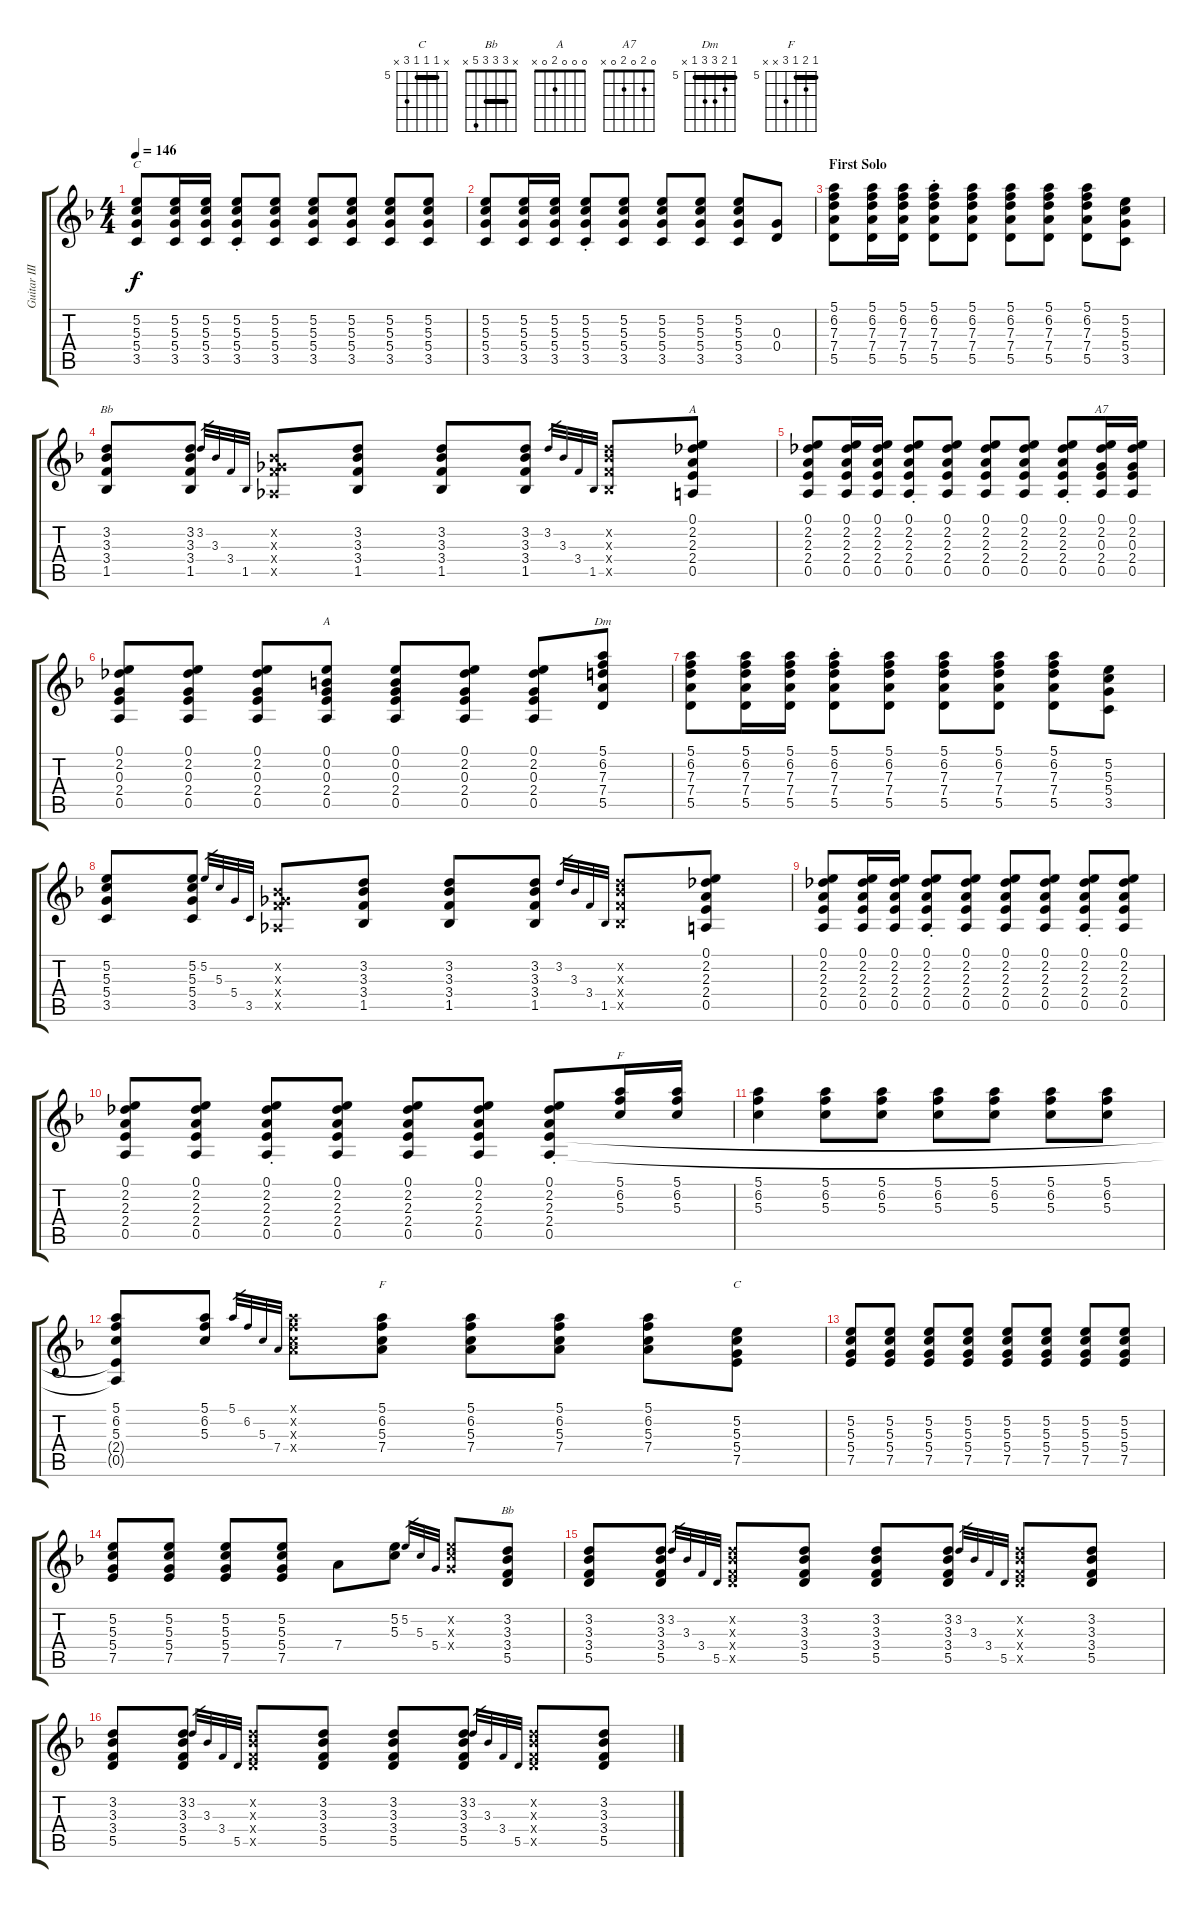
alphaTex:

\track ("Guitar III" "Guitar III") {instrument electricguitarclean}
\staff {score tabs}
\tuning (E4 B3 G3 D3 A2 E2) {hide}
\chord ("C" x 5 5 5 3 x) {barre 5}
\chord ("Bb" x 3 3 3 1 x) {barre 3}
\chord ("A" 0 2 2 2 0 x)
\chord ("A7" 0 2 0 2 0 x)
\chord ("A" 0 0 0 2 0 x)
\chord ("Dm" 5 6 7 7 5 x) {firstfret 5 barre 5}
\chord ("F" 5 6 5 x x x) {firstfret 5 barre 5}
\chord ("F" 5 6 5 7 x x) {firstfret 5 barre 5}
\chord ("C" x 5 5 5 7 x) {firstfret 5 barre 5}
\chord ("Bb" x 3 3 3 5 x) {barre 3}
\ts (4 4)
\tempo 146
\clef g2
\ks f
(5.2 5.3 5.4 3.5).8{ch "C" dy f} (5.2 5.3 5.4 3.5).16 (5.2 5.3 5.4 3.5).16 (5.2{st} 5.3{st} 5.4{st} 3.5{st}).8 (5.2 5.3 5.4 3.5).8 (5.2 5.3 5.4 3.5).8 (5.2 5.3 5.4 3.5).8 (5.2 5.3 5.4 3.5).8 (5.2 5.3 5.4 3.5).8 |
(5.2 5.3 5.4 3.5).8 (5.2 5.3 5.4 3.5).16 (5.2 5.3 5.4 3.5).16 (5.2{st} 5.3{st} 5.4{st} 3.5{st}).8 (5.2 5.3 5.4 3.5).8 (5.2 5.3 5.4 3.5).8 (5.2 5.3 5.4 3.5).8 (5.2 5.3 5.4 3.5).8 (0.3 0.4).8 |
\section ("" "First Solo")
(5.1 6.2 7.3 7.4 5.5).8 (5.1 6.2 7.3 7.4 5.5).16 (5.1 6.2 7.3 7.4 5.5).16 (5.1{st} 6.2{st} 7.3{st} 7.4{st} 5.5{st}).8 (5.1 6.2 7.3 7.4 5.5).8 (5.1 6.2 7.3 7.4 5.5).8 (5.1 6.2 7.3 7.4 5.5).8 (5.1 6.2 7.3 7.4 5.5).8 (5.2 5.3 5.4 3.5).8 |
(3.2 3.3 3.4 1.5).8{ch "Bb"} (3.2 3.3 3.4 1.5).8 3.2.32{gr} 3.3.32{gr} 3.4.32{gr} 1.5.32{gr} (-1.2{x} -1.3{x} 3.4{x} -1.5{x}).8 (3.2 3.3 3.4 1.5).8 (3.2 3.3 3.4 1.5).8 (3.2 3.3 3.4 1.5).8 3.2.32{gr} 3.3.32{gr} 3.4.32{gr} 1.5.32{gr} (3.2{x} 3.3{x} 3.4{x} 1.5{x}).8 (0.1 2.2 2.3 2.4 0.5).8{ch "A"} |
(0.1 2.2 2.3 2.4 0.5).8 (0.1 2.2 2.3 2.4 0.5).16 (0.1 2.2 2.3 2.4 0.5).16 (0.1{st} 2.2{st} 2.3{st} 2.4{st} 0.5{st}).8 (0.1 2.2 2.3 2.4 0.5).8 (0.1 2.2 2.3 2.4 0.5).8 (0.1 2.2 2.3 2.4 0.5).8 (0.1{st} 2.2{st} 2.3{st} 2.4{st} 0.5{st}).8 (0.1 2.2 0.3 2.4 0.5).16{ch "A7"} (0.1 2.2 0.3 2.4 0.5).16 |
(0.1 2.2 0.3 2.4 0.5).8 (0.1 2.2 0.3 2.4 0.5).8 (0.1 2.2 0.3 2.4 0.5).8 (0.1 0.2 0.3 2.4 0.5).8{ch "A"} (0.1 0.2 0.3 2.4 0.5).8 (0.1 2.2 0.3 2.4 0.5).8 (0.1 2.2 0.3 2.4 0.5).8 (5.1 6.2 7.3 7.4 5.5).8{ch "Dm"} |
(5.1 6.2 7.3 7.4 5.5).8 (5.1 6.2 7.3 7.4 5.5).16 (5.1 6.2 7.3 7.4 5.5).16 (5.1{st} 6.2{st} 7.3{st} 7.4{st} 5.5{st}).8 (5.1 6.2 7.3 7.4 5.5).8 (5.1 6.2 7.3 7.4 5.5).8 (5.1 6.2 7.3 7.4 5.5).8 (5.1 6.2 7.3 7.4 5.5).8 (5.2 5.3 5.4 3.5).8 |
(5.2 5.3 5.4 3.5).8 (5.2 5.3 5.4 3.5).8 5.2.32{gr} 5.3.32{gr} 5.4.32{gr} 3.5.32{gr} (-1.2{x} -1.3{x} 3.4{x} -1.5{x}).8 (3.2 3.3 3.4 1.5).8 (3.2 3.3 3.4 1.5).8 (3.2 3.3 3.4 1.5).8 3.2.32{gr} 3.3.32{gr} 3.4.32{gr} 1.5.32{gr} (3.2{x} 3.3{x} 3.4{x} 1.5{x}).8 (0.1 2.2 2.3 2.4 0.5).8 |
(0.1 2.2 2.3 2.4 0.5).8 (0.1 2.2 2.3 2.4 0.5).16 (0.1 2.2 2.3 2.4 0.5).16 (0.1{st} 2.2{st} 2.3{st} 2.4{st} 0.5{st}).8 (0.1 2.2 2.3 2.4 0.5).8 (0.1 2.2 2.3 2.4 0.5).8 (0.1 2.2 2.3 2.4 0.5).8 (0.1{st} 2.2{st} 2.3{st} 2.4{st} 0.5{st}).8 (0.1 2.2 2.3 2.4 0.5).8 |
(0.1 2.2 2.3 2.4 0.5).8 (0.1 2.2 2.3 2.4 0.5).8 (0.1{st} 2.2{st} 2.3{st} 2.4{st} 0.5{st}).8 (0.1 2.2 2.3 2.4 0.5).8 (0.1 2.2 2.3 2.4 0.5).8 (0.1 2.2 2.3 2.4 0.5).8 (0.1{st} 2.2{st} 2.3{st} 2.4{st} 0.5{st}).8 (5.1 6.2 5.3).16{ch "F"} (5.1 6.2 5.3).16 |
(5.1 6.2 5.3).4 (5.1 6.2 5.3).8 (5.1 6.2 5.3).8 (5.1 6.2 5.3).8 (5.1 6.2 5.3).8 (5.1 6.2 5.3).8 (5.1 6.2 5.3).8 |
(5.1 6.2 5.3 2.4{t} 0.5{t}).8 (5.1 6.2 5.3).8 5.1.32{gr} 6.2.32{gr} 5.3.32{gr} 7.4.32{gr} (5.1{x} 6.2{x} 5.3{x} 7.4{x}).8 (5.1 6.2 5.3 7.4).8{ch "F"} (5.1 6.2 5.3 7.4).8 (5.1 6.2 5.3 7.4).8 (5.1 6.2 5.3 7.4).8 (5.2 5.3 5.4 7.5).8{ch "C"} |
(5.2 5.3 5.4 7.5).8 (5.2 5.3 5.4 7.5).8 (5.2 5.3 5.4 7.5).8 (5.2 5.3 5.4 7.5).8 (5.2 5.3 5.4 7.5).8 (5.2 5.3 5.4 7.5).8 (5.2 5.3 5.4 7.5).8 (5.2 5.3 5.4 7.5).8 |
(5.2 5.3 5.4 7.5).8 (5.2 5.3 5.4 7.5).8 (5.2 5.3 5.4 7.5).8 (5.2 5.3 5.4 7.5).8 7.4.8 (5.2 5.3).8 5.2.32{gr} 5.3.32{gr} 5.4.32{gr} (5.2{x} 5.3{x} 5.4{x}).8 (3.2 3.3 3.4 5.5).8{ch "Bb"} |
(3.2 3.3 3.4 5.5).8 (3.2 3.3 3.4 5.5).8 3.2.32{gr} 3.3.32{gr} 3.4.32{gr} 5.5.32{gr} (3.2{x} 3.3{x} 3.4{x} 5.5{x}).8 (3.2 3.3 3.4 5.5).8 (3.2 3.3 3.4 5.5).8 (3.2 3.3 3.4 5.5).8 3.2.32{gr} 3.3.32{gr} 3.4.32{gr} 5.5.32{gr} (3.2{x} 3.3{x} 3.4{x} 5.5{x}).8 (3.2 3.3 3.4 5.5).8 |
(3.2 3.3 3.4 5.5).8 (3.2 3.3 3.4 5.5).8 3.2.32{gr} 3.3.32{gr} 3.4.32{gr} 5.5.32{gr} (3.2{x} 3.3{x} 3.4{x} 5.5{x}).8 (3.2 3.3 3.4 5.5).8 (3.2 3.3 3.4 5.5).8 (3.2 3.3 3.4 5.5).8 3.2.32{gr} 3.3.32{gr} 3.4.32{gr} 5.5.32{gr} (3.2{x} 3.3{x} 3.4{x} 5.5{x}).8 (3.2 3.3 3.4 5.5).8
